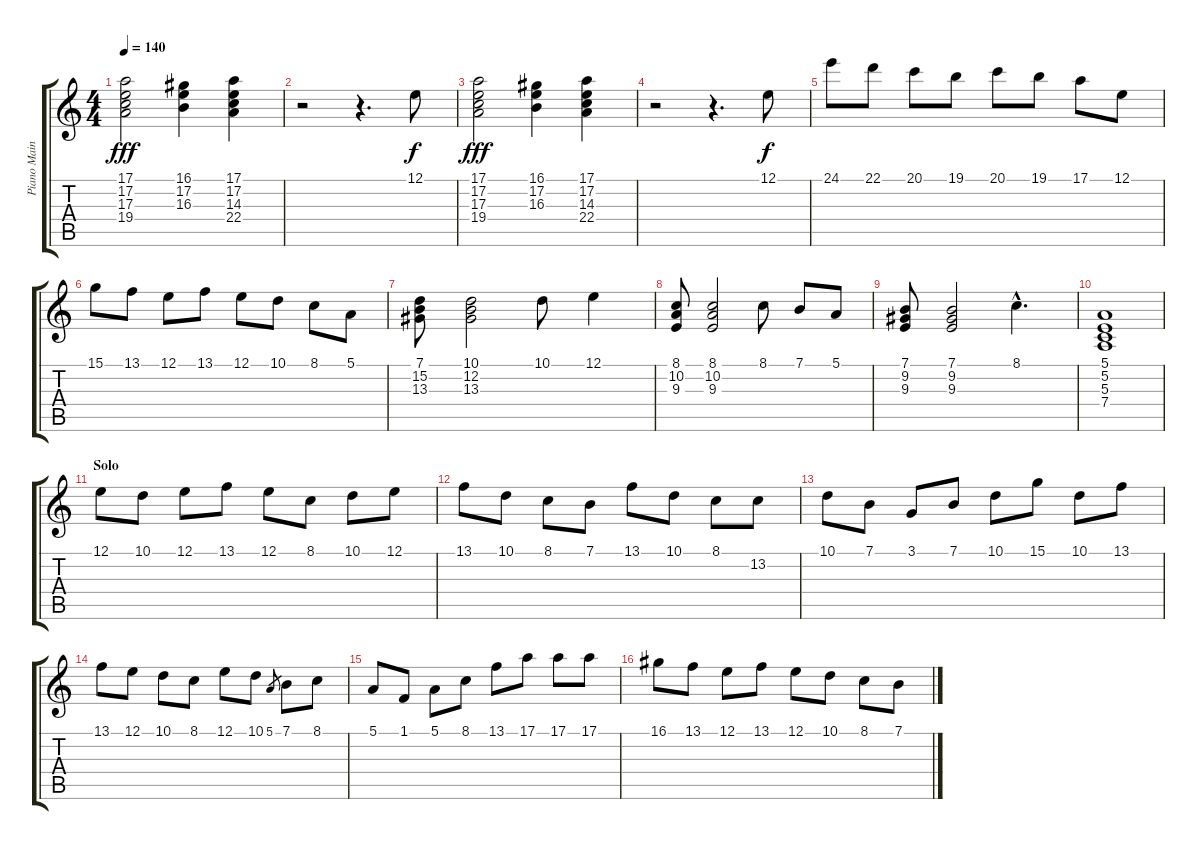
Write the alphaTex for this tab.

\track ("Piano Main Droite" "Piano Main") {instrument acousticgrandpiano}
\staff {score tabs}
\tuning (E4 B3 G3 D3 A2 E2) {hide}
\ts (4 4)
\tempo 140
\clef g2
\ks c
(17.1 17.2 17.3 19.4).2{dy fff} (16.1 17.2 16.3).4 (17.1 17.2 14.3 22.4).4 |
r.2 r.4{d} 12.1.8{dy f} |
(17.1 17.2 17.3 19.4).2{dy fff} (16.1 17.2 16.3).4 (17.1 17.2 14.3 22.4).4 |
r.2 r.4{d} 12.1.8{dy f} |
24.1.8 22.1.8 20.1.8 19.1.8 20.1.8 19.1.8 17.1.8 12.1.8 |
15.1.8 13.1.8 12.1.8 13.1.8 12.1.8 10.1.8 8.1.8 5.1.8 |
(7.1 15.2 13.3).8 (10.1 12.2 13.3).2 10.1.8 12.1.4 |
(8.1 10.2 9.3).8 (8.1 10.2 9.3).2 8.1.8 7.1.8 5.1.8 |
(7.1 9.2 9.3).8 (7.1 9.2 9.3).2 8.1{hac}.4{d} |
(5.1 5.2 5.3 7.4).1 |
\section ("" "Solo")
12.1.8 10.1.8 12.1.8 13.1.8 12.1.8 8.1.8 10.1.8 12.1.8 |
13.1.8 10.1.8 8.1.8 7.1.8 13.1.8 10.1.8 8.1.8 13.2.8 |
10.1.8 7.1.8 3.1.8 7.1.8 10.1.8 15.1.8 10.1.8 13.1.8 |
13.1.8 12.1.8 10.1.8 8.1.8 12.1.8 10.1.8 5.1.8{gr} 7.1.8 8.1.8 |
5.1.8 1.1.8 5.1.8 8.1.8 13.1.8 17.1.8 17.1.8 17.1.8 |
16.1.8 13.1.8 12.1.8 13.1.8 12.1.8 10.1.8 8.1.8 7.1.8
